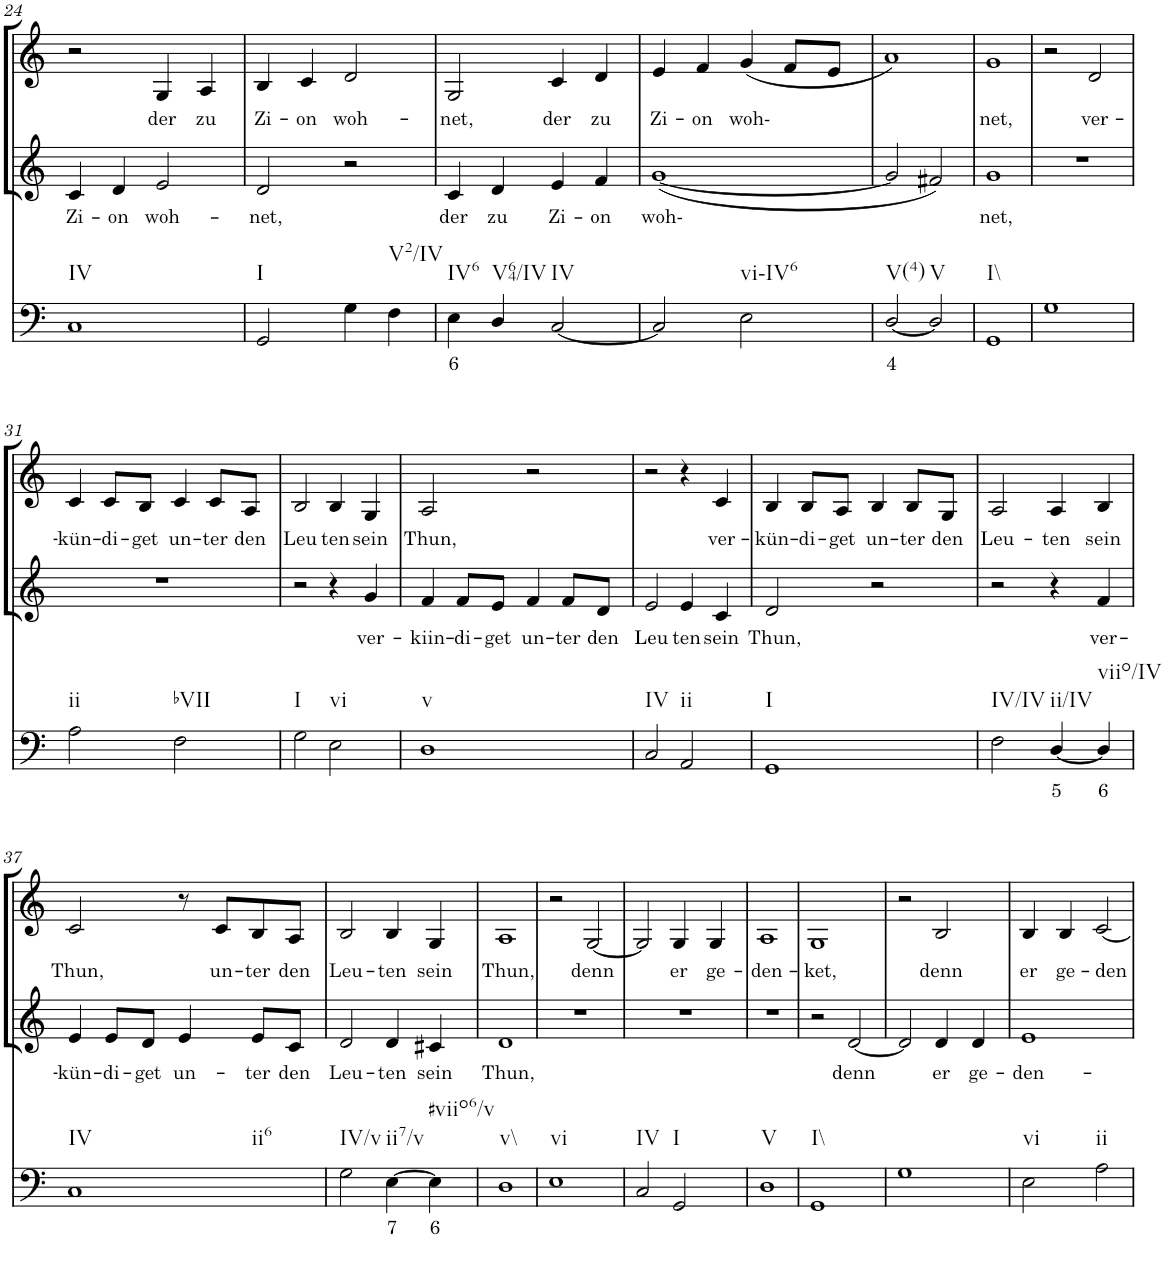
**kern	**text	**kern	**text	**kern	**text
*part3	*part3	*part2	*part2	*part1	*part1
*staff3	*staff3	*staff2	*staff2	*staff1	*staff1
*I"Continuo	*	*I"Alto II	*	*I"Alto I	*
!!LO:PB:g=z
*clefF4	*	*clefG2	*	*clefG2	*
*k[]	*	*k[]	*	*k[]	*
*M4/4	*	*M4/4	*	*M4/4	*
=24	=24	=24	=24	=24	=24
!LO:TX:b:t=IV	!	!	!	!	!
!	!	!	!LO:LY:b	!	!
1C	.	4c/	Zi-	2r	.
!	!	!	!LO:LY:b	!	!
.	.	4d/	on	.	.
!	!	!	!LO:LY:b	!	!LO:LY:b
.	.	2e/	woh-	4G/	der
!	!	!	!	!	!LO:LY:b
.	.	.	.	4A/	zu
=25	=25	=25	=25	=25	=25
!LO:TX:b:t=I	!	!	!	!	!
!	!	!	!LO:LY:b	!	!LO:LY:b
2GG/	.	2d/	net,	4B/	Zi-
!	!	!	!	!	!LO:LY:b
.	.	.	.	4c/	on
!	!	!	!	!	!LO:LY:b
4G\	.	2r	.	2d/	woh-
!LO:TX:b:t=V2/IV	!	!	!	!	!
4F\	.	.	.	.	.
=26	=26	=26	=26	=26	=26
!LO:TX:b:t=IV6	!	!	!	!	!
!	!LO:LY:b	!	!LO:LY:b	!	!LO:LY:b
4E\	6	4c/	der	2G/	net,
!LO:TX:b:t=V64/IV	!	!	!	!	!
!	!	!	!LO:LY:b	!	!
4D/	.	4d/	zu	.	.
!LO:TX:b:t=IV	!	!	!	!	!
!	!	!	!LO:LY:b	!	!LO:LY:b
[2C/	.	4e/	Zi-	4c/	der
!	!	!	!LO:LY:b	!	!LO:LY:b
.	.	4f/	on	4d/	zu
=27	=27	=27	=27	=27	=27
!	!	!	!LO:LY:b	!	!LO:LY:b
2C/]	.	([1g	woh-	4e/	Zi-
!	!	!	!	!	!LO:LY:b
.	.	.	.	4f/	on
!LO:TX:b:t=vi-IV6	!	!	!	!	!
!	!	!	!	!	!LO:LY:b
2E\	.	.	.	(4g/	woh-
.	.	.	.	8f/L	.
.	.	.	.	8e/J	.
=28	=28	=28	=28	=28	=28
!LO:TX:b:t=V(4)	!	!	!	!	!
!	!LO:LY:b	!	!	!	!
[2D/	4	2g/]	.	1a)	.
!LO:TX:b:t=V	!	!	!	!	!
2D/]	.	2f#X/)	.	.	.
=29	=29	=29	=29	=29	=29
!LO:TX:b:t=I\\	!	!	!	!	!
!	!	!	!LO:LY:b	!	!LO:LY:b
1GG	.	1g	net,	1g	net,
=30	=30	=30	=30	=30	=30
1G	.	1r	.	2r	.
!	!	!	!	!	!LO:LY:b
.	.	.	.	2d/	ver-
!!LO:LB:g=z
=31	=31	=31	=31	=31	=31
!LO:TX:b:t=ii	!	!	!	!	!
!	!	!	!	!	!LO:LY:b
2A\	.	1r	.	4c/	kün-
!	!	!	!	!	!LO:LY:b
.	.	.	.	8c/L	di-
!	!	!	!	!	!LO:LY:b
.	.	.	.	8B/J	get
!LO:TX:b:t=bVII	!	!	!	!	!
!	!	!	!	!	!LO:LY:b
2F\	.	.	.	4c/	un-
!	!	!	!	!	!LO:LY:b
.	.	.	.	8c/L	ter
!	!	!	!	!	!LO:LY:b
.	.	.	.	8A/J	den
=32	=32	=32	=32	=32	=32
!LO:TX:b:t=I	!	!	!	!	!
!	!	!	!	!	!LO:LY:b
2G\	.	2r	.	2B/	Leu-
!LO:TX:b:t=vi	!	!	!	!	!
!	!	!	!	!	!LO:LY:b
2E\	.	4r	.	4B/	ten
!	!	!	!LO:LY:b	!	!LO:LY:b
.	.	4g/	ver-	4G/	sein
=33	=33	=33	=33	=33	=33
!LO:TX:b:t=v	!	!	!	!	!
!	!	!	!LO:LY:b	!	!LO:LY:b
1D	.	4f/	kiin-	2A/	Thun,
!	!	!	!LO:LY:b	!	!
.	.	8f/L	di-	.	.
!	!	!	!LO:LY:b	!	!
.	.	8e/J	get	.	.
!	!	!	!LO:LY:b	!	!
.	.	4f/	un-	2r	.
!	!	!	!LO:LY:b	!	!
.	.	8f/L	ter	.	.
!	!	!	!LO:LY:b	!	!
.	.	8d/J	den	.	.
=34	=34	=34	=34	=34	=34
!LO:TX:b:t=IV	!	!	!	!	!
!	!	!	!LO:LY:b	!	!
2C/	.	2e/	Leu-	2r	.
!LO:TX:b:t=ii	!	!	!	!	!
!	!	!	!LO:LY:b	!	!
2AA/	.	4e/	ten	4r	.
!	!	!	!LO:LY:b	!	!LO:LY:b
.	.	4c/	sein	4c/	ver-
=35	=35	=35	=35	=35	=35
!LO:TX:b:t=I	!	!	!	!	!
!	!	!	!LO:LY:b	!	!LO:LY:b
1GG	.	2d/	Thun,	4B/	kün-
!	!	!	!	!	!LO:LY:b
.	.	.	.	8B/L	di-
!	!	!	!	!	!LO:LY:b
.	.	.	.	8A/J	get
!	!	!	!	!	!LO:LY:b
.	.	2r	.	4B/	un-
!	!	!	!	!	!LO:LY:b
.	.	.	.	8B/L	ter
!	!	!	!	!	!LO:LY:b
.	.	.	.	8G/J	den
=36	=36	=36	=36	=36	=36
!LO:TX:b:t=IV/IV	!	!	!	!	!
!	!	!	!	!	!LO:LY:b
2F\	.	2r	.	2A/	Leu-
!LO:TX:b:t=ii/IV	!	!	!	!	!
!	!LO:LY:b	!	!	!	!LO:LY:b
[4D/	5	4r	.	4A/	ten
!LO:TX:b:t=viio/IV	!	!	!	!	!
!	!LO:LY:b	!	!LO:LY:b	!	!LO:LY:b
4D/]	6	4f/	ver-	4B/	sein
!!LO:LB:g=z
=37	=37	=37	=37	=37	=37
!LO:TX:b:t=IV	!	!	!	!	!
!LO:TX:b:t=ii6	!	!	!	!	!
!	!	!	!LO:LY:b	!	!LO:LY:b
1C	.	4e/	kün-	2c/	Thun,
!	!	!	!LO:LY:b	!	!
.	.	8e/L	di-	.	.
!	!	!	!LO:LY:b	!	!
.	.	8d/J	get	.	.
!	!	!	!LO:LY:b	!	!
.	.	4e/	un-	8r	.
!	!	!	!	!	!LO:LY:b
.	.	.	.	8c/L	un-
!	!	!	!LO:LY:b	!	!LO:LY:b
.	.	8e/L	ter	8B/	ter
!	!	!	!LO:LY:b	!	!LO:LY:b
.	.	8c/J	den	8A/J	den
=38	=38	=38	=38	=38	=38
!LO:TX:b:t=IV/v	!	!	!	!	!
!	!	!	!LO:LY:b	!	!LO:LY:b
2G\	.	2d/	Leu-	2B/	Leu-
!LO:TX:b:t=ii7/v	!	!	!	!	!
!	!LO:LY:b	!	!LO:LY:b	!	!LO:LY:b
[4E\	7	4d/	ten	4B/	ten
!LO:TX:b:t=#viio6/v	!	!	!	!	!
!	!LO:LY:b	!	!LO:LY:b	!	!LO:LY:b
4E\]	6	4c#X/	sein	4G/	sein
=39	=39	=39	=39	=39	=39
!LO:TX:b:t=v\\	!	!	!	!	!
!	!	!	!LO:LY:b	!	!LO:LY:b
1D	.	1d	Thun,	1A	Thun,
=40	=40	=40	=40	=40	=40
!LO:TX:b:t=vi	!	!	!	!	!
1E	.	1r	.	2r	.
!	!	!	!	!	!LO:LY:b
.	.	.	.	[2G/	denn
=41	=41	=41	=41	=41	=41
!LO:TX:b:t=IV	!	!	!	!	!
2C/	.	1r	.	2G/]	.
!LO:TX:b:t=I	!	!	!	!	!
!	!	!	!	!	!LO:LY:b
2GG/	.	.	.	4G/	er
!	!	!	!	!	!LO:LY:b
.	.	.	.	4G/	ge-
=42	=42	=42	=42	=42	=42
!LO:TX:b:t=V	!	!	!	!	!
!	!	!	!	!	!LO:LY:b
1D	.	1r	.	1A	den-
=43	=43	=43	=43	=43	=43
!LO:TX:b:t=I\\	!	!	!	!	!
!	!	!	!	!	!LO:LY:b
1GG	.	2r	.	1G	ket,
!	!	!	!LO:LY:b	!	!
.	.	[2d/	denn	.	.
=44	=44	=44	=44	=44	=44
1G	.	2d/]	.	2r	.
!	!	!	!LO:LY:b	!	!LO:LY:b
.	.	4d/	er	2B/	denn
!	!	!	!LO:LY:b	!	!
.	.	4d/	ge-	.	.
=45	=45	=45	=45	=45	=45
!LO:TX:b:t=vi	!	!	!	!	!
!	!	!	!LO:LY:b	!	!LO:LY:b
2E\	.	1e	den-	4B/	er
!	!	!	!	!	!LO:LY:b
.	.	.	.	4B/	ge-
!LO:TX:b:t=ii	!	!	!	!	!
!	!	!	!	!	!LO:LY:b
2A\	.	.	.	[2c/	den-
=	=	=	=	=	=
*-	*-	*-	*-	*-	*-
